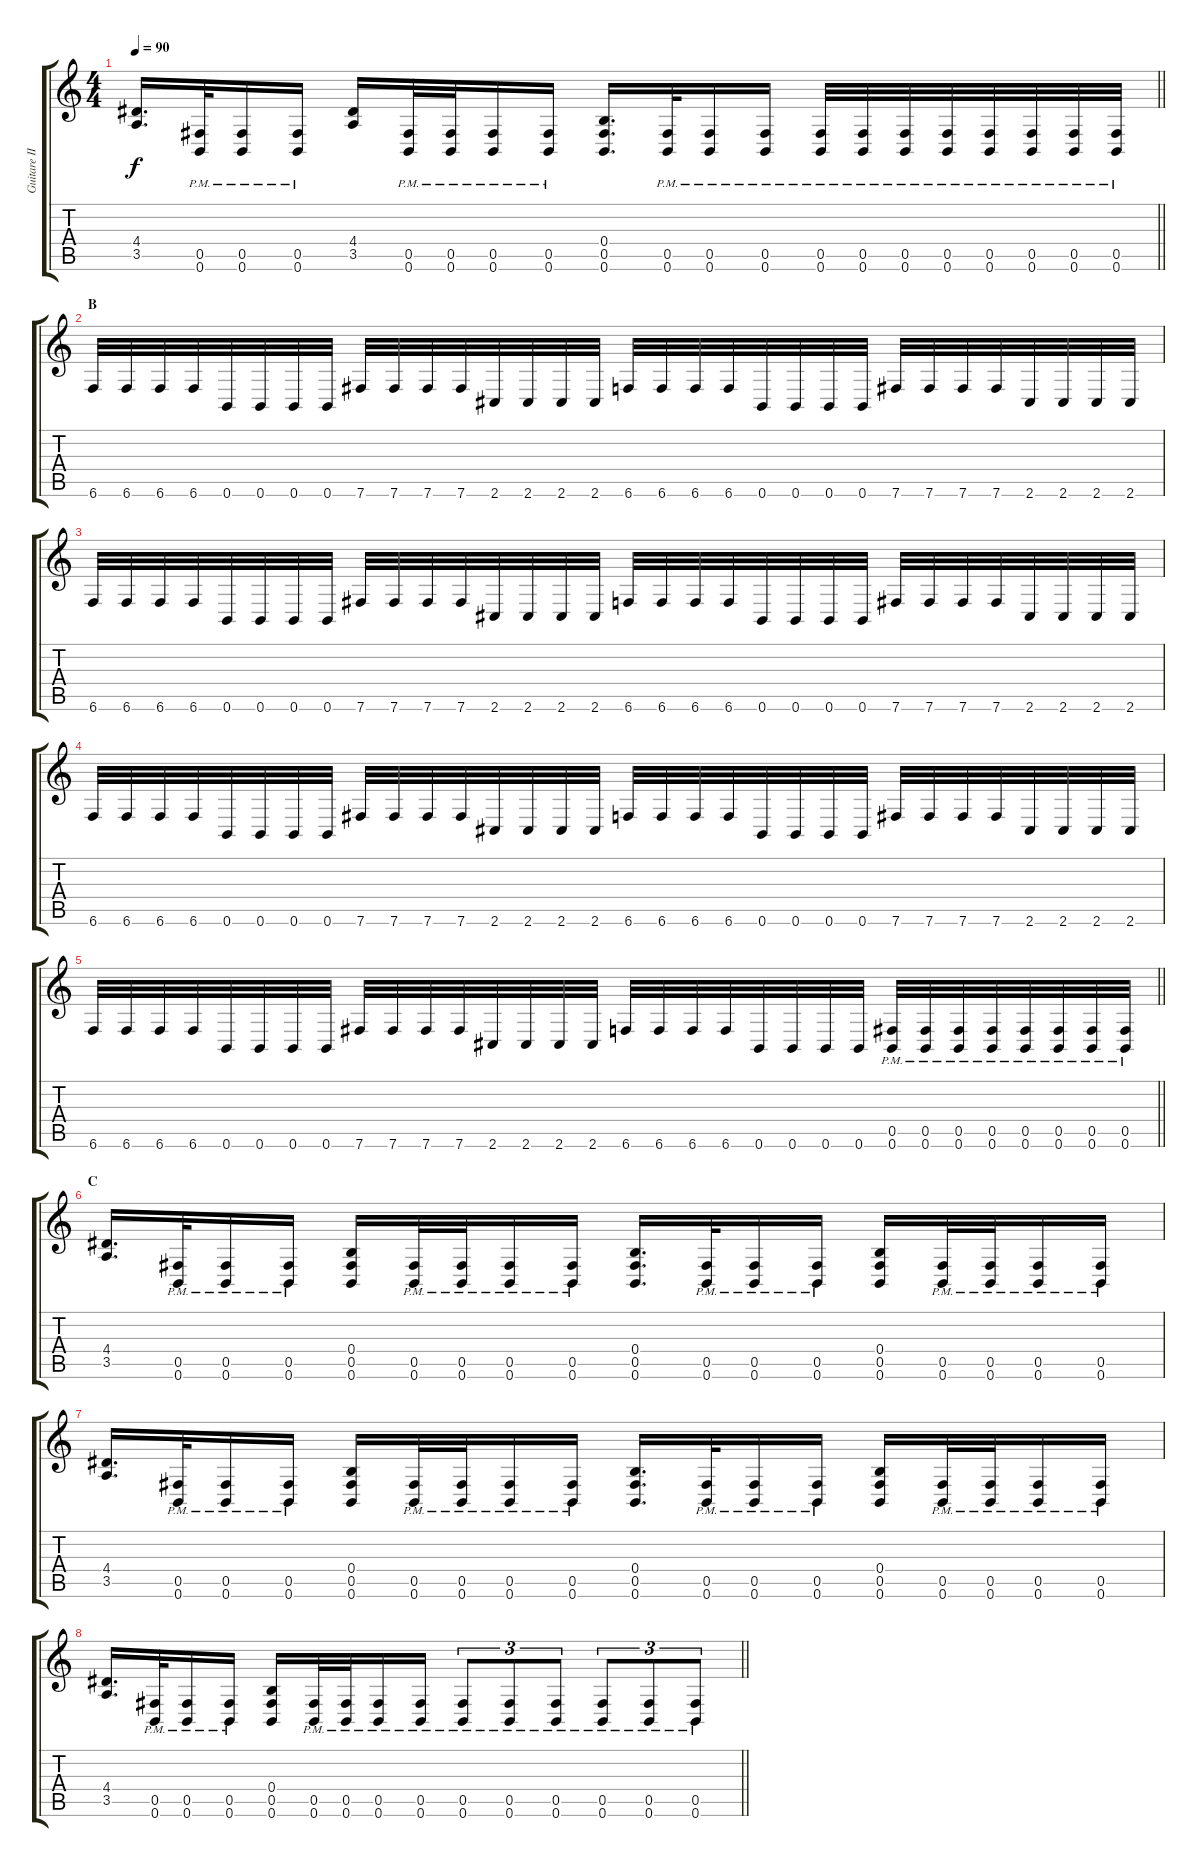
\track ("Guitare II" "Guitare II") {instrument distortionguitar}
\staff {score tabs}
\tuning (Db4 Ab3 E3 B2 Gb2 B1) {hide}
\ts (4 4)
\tempo 90
\clef g2
\barLineRight lightlight
\ks c
(4.4 3.5).16{d dy f} (0.5{pm} 0.6{pm}).32 (0.5{pm} 0.6{pm}).16 (0.5{pm} 0.6{pm}).16 (4.4 3.5).16 (0.5{pm} 0.6{pm}).32 (0.5{pm} 0.6{pm}).32 (0.5{pm} 0.6{pm}).16 (0.5{pm} 0.6{pm}).16 (0.4 0.5 0.6).16{d} (0.5{pm} 0.6{pm}).32 (0.5{pm} 0.6{pm}).16 (0.5{pm} 0.6{pm}).16 (0.5{pm} 0.6{pm}).32 (0.5{pm} 0.6{pm}).32 (0.5{pm} 0.6{pm}).32 (0.5{pm} 0.6{pm}).32 (0.5{pm} 0.6{pm}).32 (0.5{pm} 0.6{pm}).32 (0.5{pm} 0.6{pm}).32 (0.5{pm} 0.6{pm}).32 |
\section ("" "B")
6.6.32 6.6.32 6.6.32 6.6.32 0.6.32 0.6.32 0.6.32 0.6.32 7.6.32 7.6.32 7.6.32 7.6.32 2.6.32 2.6.32 2.6.32 2.6.32 6.6.32 6.6.32 6.6.32 6.6.32 0.6.32 0.6.32 0.6.32 0.6.32 7.6.32 7.6.32 7.6.32 7.6.32 2.6.32 2.6.32 2.6.32 2.6.32 |
6.6.32 6.6.32 6.6.32 6.6.32 0.6.32 0.6.32 0.6.32 0.6.32 7.6.32 7.6.32 7.6.32 7.6.32 2.6.32 2.6.32 2.6.32 2.6.32 6.6.32 6.6.32 6.6.32 6.6.32 0.6.32 0.6.32 0.6.32 0.6.32 7.6.32 7.6.32 7.6.32 7.6.32 2.6.32 2.6.32 2.6.32 2.6.32 |
6.6.32 6.6.32 6.6.32 6.6.32 0.6.32 0.6.32 0.6.32 0.6.32 7.6.32 7.6.32 7.6.32 7.6.32 2.6.32 2.6.32 2.6.32 2.6.32 6.6.32 6.6.32 6.6.32 6.6.32 0.6.32 0.6.32 0.6.32 0.6.32 7.6.32 7.6.32 7.6.32 7.6.32 2.6.32 2.6.32 2.6.32 2.6.32 |
\barLineRight lightlight
6.6.32 6.6.32 6.6.32 6.6.32 0.6.32 0.6.32 0.6.32 0.6.32 7.6.32 7.6.32 7.6.32 7.6.32 2.6.32 2.6.32 2.6.32 2.6.32 6.6.32 6.6.32 6.6.32 6.6.32 0.6.32 0.6.32 0.6.32 0.6.32 (0.5{pm} 0.6{pm}).32 (0.5{pm} 0.6{pm}).32 (0.5{pm} 0.6{pm}).32 (0.5{pm} 0.6{pm}).32 (0.5{pm} 0.6{pm}).32 (0.5{pm} 0.6{pm}).32 (0.5{pm} 0.6{pm}).32 (0.5{pm} 0.6{pm}).32 |
\section ("" "C")
(4.4 3.5).16{d} (0.5{pm} 0.6{pm}).32 (0.5{pm} 0.6{pm}).16 (0.5{pm} 0.6{pm}).16 (0.4 0.5 0.6).16 (0.5{pm} 0.6{pm}).32 (0.5{pm} 0.6{pm}).32 (0.5{pm} 0.6{pm}).16 (0.5{pm} 0.6{pm}).16 (0.4 0.5 0.6).16{d} (0.5{pm} 0.6{pm}).32 (0.5{pm} 0.6{pm}).16 (0.5{pm} 0.6{pm}).16 (0.4 0.5 0.6).16 (0.5{pm} 0.6{pm}).32 (0.5{pm} 0.6{pm}).32 (0.5{pm} 0.6{pm}).16 (0.5{pm} 0.6{pm}).16 |
(4.4 3.5).16{d} (0.5{pm} 0.6{pm}).32 (0.5{pm} 0.6{pm}).16 (0.5{pm} 0.6{pm}).16 (0.4 0.5 0.6).16 (0.5{pm} 0.6{pm}).32 (0.5{pm} 0.6{pm}).32 (0.5{pm} 0.6{pm}).16 (0.5{pm} 0.6{pm}).16 (0.4 0.5 0.6).16{d} (0.5{pm} 0.6{pm}).32 (0.5{pm} 0.6{pm}).16 (0.5{pm} 0.6{pm}).16 (0.4 0.5 0.6).16 (0.5{pm} 0.6{pm}).32 (0.5{pm} 0.6{pm}).32 (0.5{pm} 0.6{pm}).16 (0.5{pm} 0.6{pm}).16 |
\barLineRight lightlight
(4.4 3.5).16{d} (0.5{pm} 0.6{pm}).32 (0.5{pm} 0.6{pm}).16 (0.5{pm} 0.6{pm}).16 (0.4 0.5 0.6).16 (0.5{pm} 0.6{pm}).32 (0.5{pm} 0.6{pm}).32 (0.5{pm} 0.6{pm}).16 (0.5{pm} 0.6{pm}).16 (0.5{pm} 0.6{pm}).8{tu (3 2)} (0.5{pm} 0.6{pm}).8{tu (3 2)} (0.5{pm} 0.6{pm}).8{tu (3 2)} (0.5{pm} 0.6{pm}).8{tu (3 2)} (0.5{pm} 0.6{pm}).8{tu (3 2)} (0.5{pm} 0.6{pm}).8{tu (3 2)}
